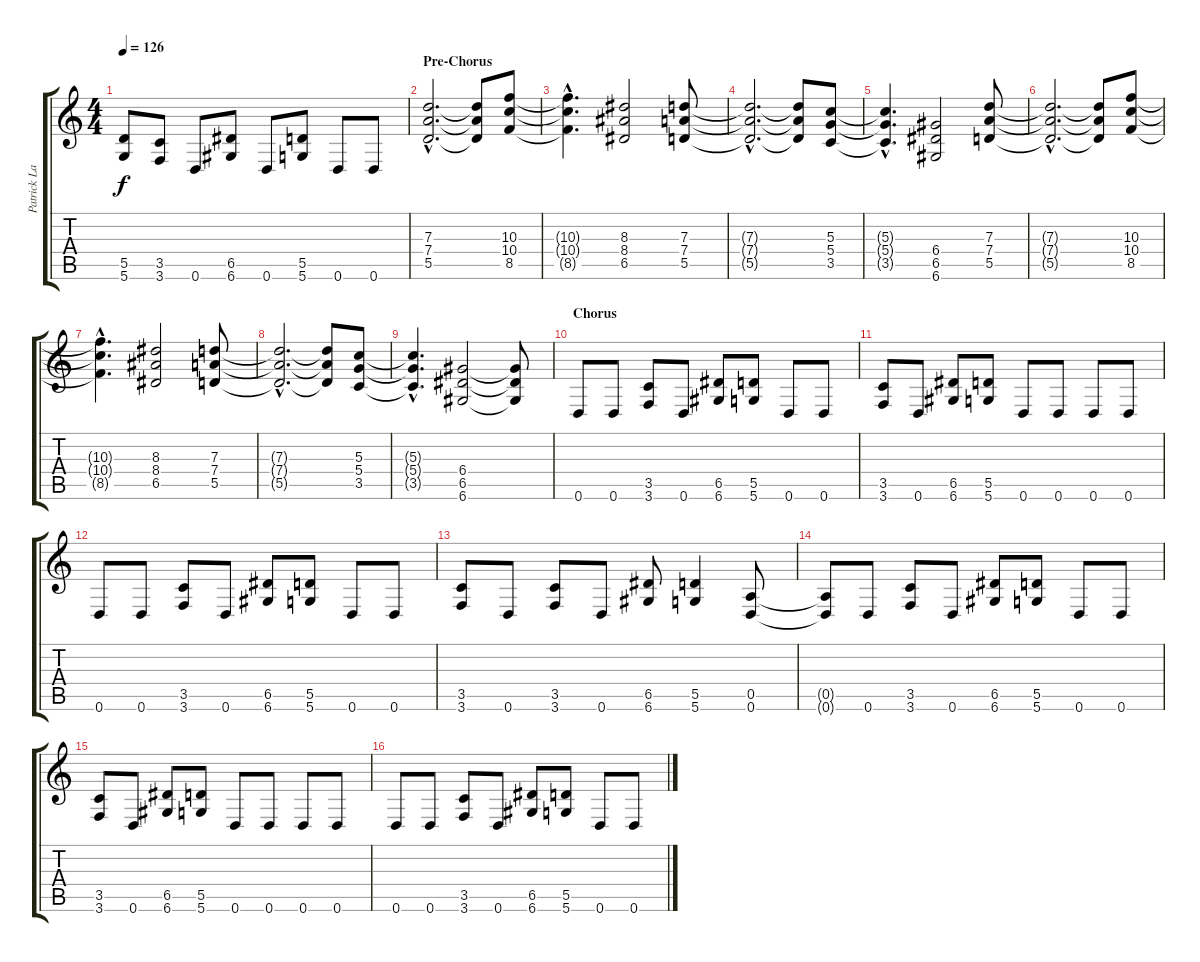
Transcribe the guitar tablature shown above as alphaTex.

\track ("Patrick Lachman" "Patrick La") {instrument distortionguitar}
\staff {score tabs}
\tuning (E4 B3 G3 D3 A2 D2) {hide}
\ts (4 4)
\tempo 126
\clef g2
\ks c
(5.5 5.6).8{dy f} (3.5 3.6).8 0.6.8 (6.5 6.6).8 0.6.8 (5.5 5.6).8 0.6.8 0.6.8 |
\section ("" "Pre-Chorus")
(7.3{hac} 7.4{hac} 5.5{hac}).2{d} (7.3{t} 7.4{t} 5.5{t}).8 (10.3 10.4 8.5).8 |
(10.3{hac t} 10.4{hac t} 8.5{hac t}).4{d} (8.3 8.4 6.5).2 (7.3 7.4 5.5).8 |
(7.3{hac t} 7.4{hac t} 5.5{hac t}).2{d} (7.3{t} 7.4{t} 5.5{t}).8 (5.3 5.4 3.5).8 |
(5.3{hac t} 5.4{hac t} 3.5{hac t}).4{d} (6.4 6.5 6.6).2 (7.3 7.4 5.5).8 |
(7.3{hac t} 7.4{hac t} 5.5{hac t}).2{d} (7.3{t} 7.4{t} 5.5{t}).8 (10.3 10.4 8.5).8 |
(10.3{hac t} 10.4{hac t} 8.5{hac t}).4{d} (8.3 8.4 6.5).2 (7.3 7.4 5.5).8 |
(7.3{hac t} 7.4{hac t} 5.5{hac t}).2{d} (7.3{t} 7.4{t} 5.5{t}).8 (5.3 5.4 3.5).8 |
(5.3{hac t} 5.4{hac t} 3.5{hac t}).4{d} (6.4 6.5 6.6).2 (6.4{t} 6.5{t} 6.6{t}).8 |
\section ("" "Chorus")
0.6.8 0.6.8 (3.5 3.6).8 0.6.8 (6.5 6.6).8 (5.5 5.6).8 0.6.8 0.6.8 |
(3.5 3.6).8 0.6.8 (6.5 6.6).8 (5.5 5.6).8 0.6.8 0.6.8 0.6.8 0.6.8 |
0.6.8 0.6.8 (3.5 3.6).8 0.6.8 (6.5 6.6).8 (5.5 5.6).8 0.6.8 0.6.8 |
(3.5 3.6).8 0.6.8 (3.5 3.6).8 0.6.8 (6.5 6.6).8 (5.5 5.6).4 (0.5 0.6).8 |
(0.5{t} 0.6{t}).8 0.6.8 (3.5 3.6).8 0.6.8 (6.5 6.6).8 (5.5 5.6).8 0.6.8 0.6.8 |
(3.5 3.6).8 0.6.8 (6.5 6.6).8 (5.5 5.6).8 0.6.8 0.6.8 0.6.8 0.6.8 |
0.6.8 0.6.8 (3.5 3.6).8 0.6.8 (6.5 6.6).8 (5.5 5.6).8 0.6.8 0.6.8
